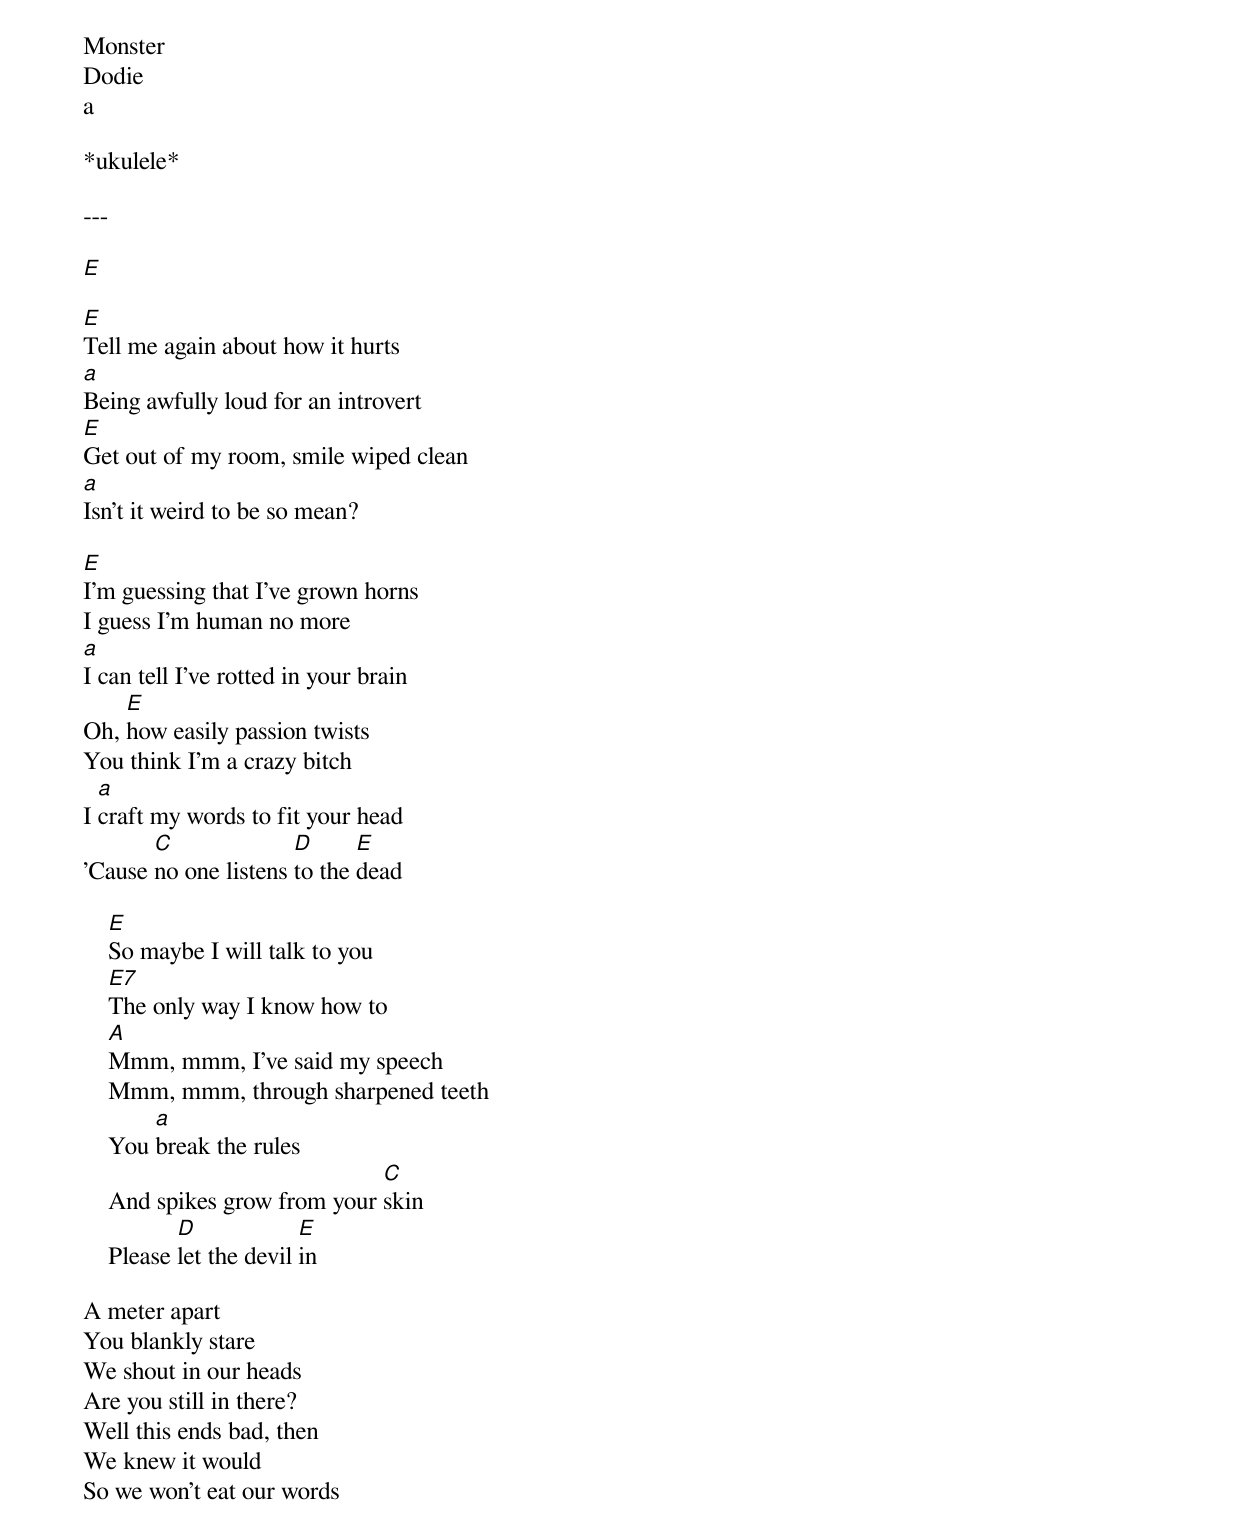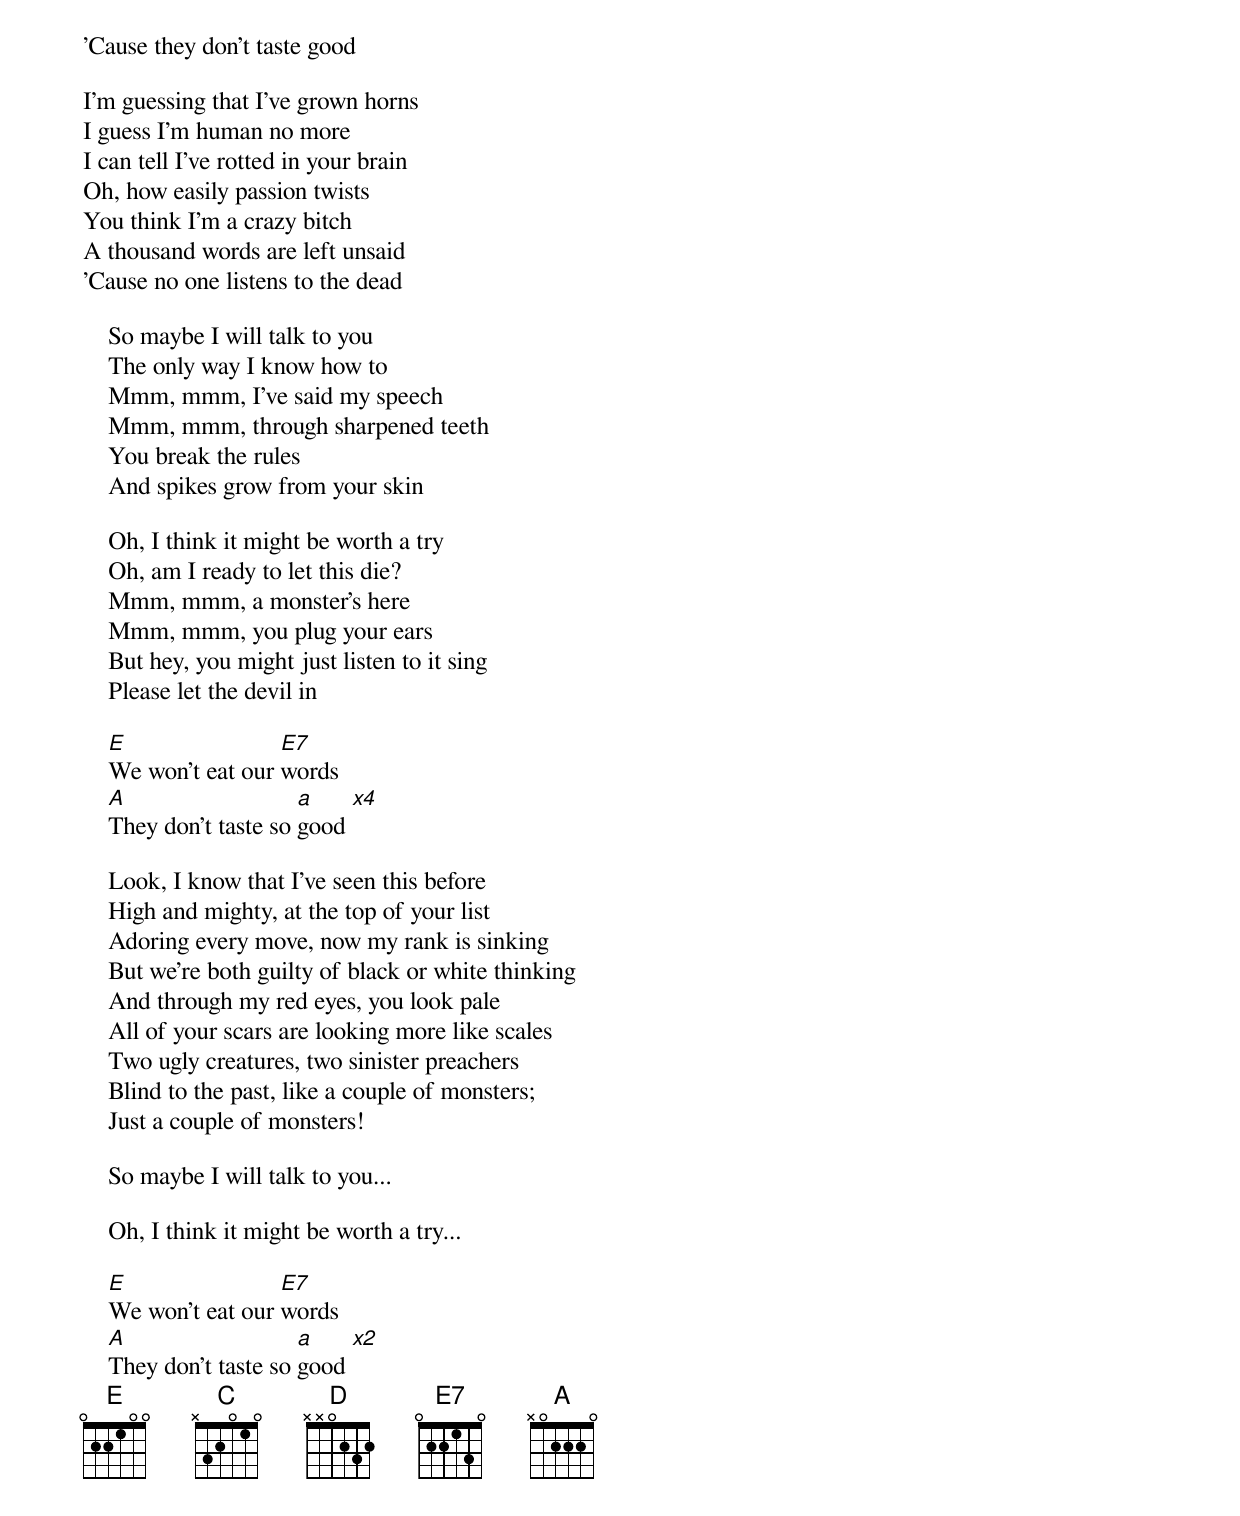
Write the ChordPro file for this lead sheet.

Monster
Dodie
a

*ukulele*

---

[E]

[E]Tell me again about how it hurts
[a]Being awfully loud for an introvert
[E]Get out of my room, smile wiped clean
[a]Isn't it weird to be so mean?

[E]I'm guessing that I've grown horns
I guess I'm human no more
[a]I can tell I've rotted in your brain
Oh, [E]how easily passion twists
You think I'm a crazy bitch
I [a]craft my words to fit your head
'Cause [C]no one listens [D]to the [E]dead

    [E]So maybe I will talk to you
    [E7]The only way I know how to
    [A]Mmm, mmm, I've said my speech
    Mmm, mmm, through sharpened teeth
    You [a]break the rules
    And spikes grow from your [C]skin
    Please [D]let the devil [E]in

A meter apart
You blankly stare
We shout in our heads
Are you still in there?
Well this ends bad, then
We knew it would
So we won't eat our words
'Cause they don't taste good

I'm guessing that I've grown horns
I guess I'm human no more
I can tell I've rotted in your brain
Oh, how easily passion twists
You think I'm a crazy bitch
A thousand words are left unsaid
'Cause no one listens to the dead

    So maybe I will talk to you
    The only way I know how to
    Mmm, mmm, I've said my speech
    Mmm, mmm, through sharpened teeth
    You break the rules
    And spikes grow from your skin

    Oh, I think it might be worth a try
    Oh, am I ready to let this die?
    Mmm, mmm, a monster's here
    Mmm, mmm, you plug your ears
    But hey, you might just listen to it sing
    Please let the devil in

    [E]We won't eat our [E7]words
    [A]They don't taste so [a]good [x4]

    Look, I know that I've seen this before
    High and mighty, at the top of your list
    Adoring every move, now my rank is sinking
    But we're both guilty of black or white thinking
    And through my red eyes, you look pale
    All of your scars are looking more like scales
    Two ugly creatures, two sinister preachers
    Blind to the past, like a couple of monsters;
    Just a couple of monsters!

    So maybe I will talk to you...

    Oh, I think it might be worth a try...

    [E]We won't eat our [E7]words
    [A]They don't taste so [a]good [x2]
